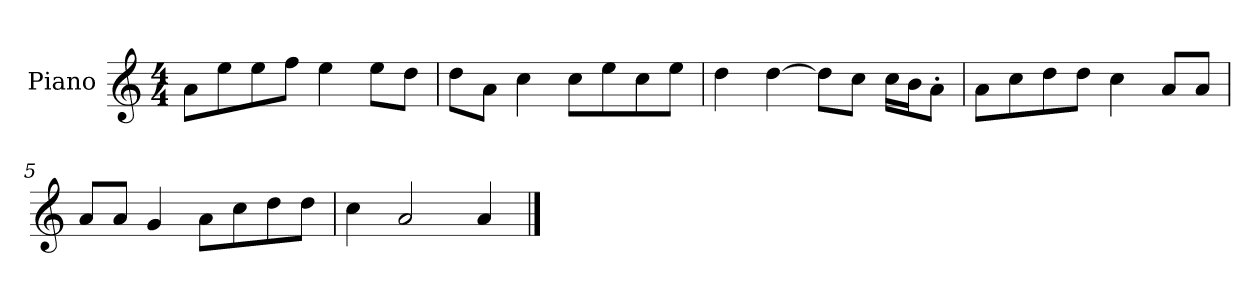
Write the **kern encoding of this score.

**kern
*part1
*staff1
*I"Piano
*I'P-no
*clefG2
*k[]
*M4/4
*MM90
=1
8a\L
8ee\
8ee\
8ff\J
4ee\
8ee\L
8dd\J
=2
8dd\L
8a\J
4cc\
8cc\L
8ee\
8cc\
8ee\J
=3
4dd\
[4dd\
8dd\L]
8cc\J
16cc\LL
16b\J
8a'\J
=4
8a\L
8cc\
8dd\
8dd\J
4cc\
8a/L
8a/J
=5
8a/L
8a/J
4g/
8a\L
8cc\
8dd\
8dd\J
=6
4cc\
2a/
4a/
==
*-
